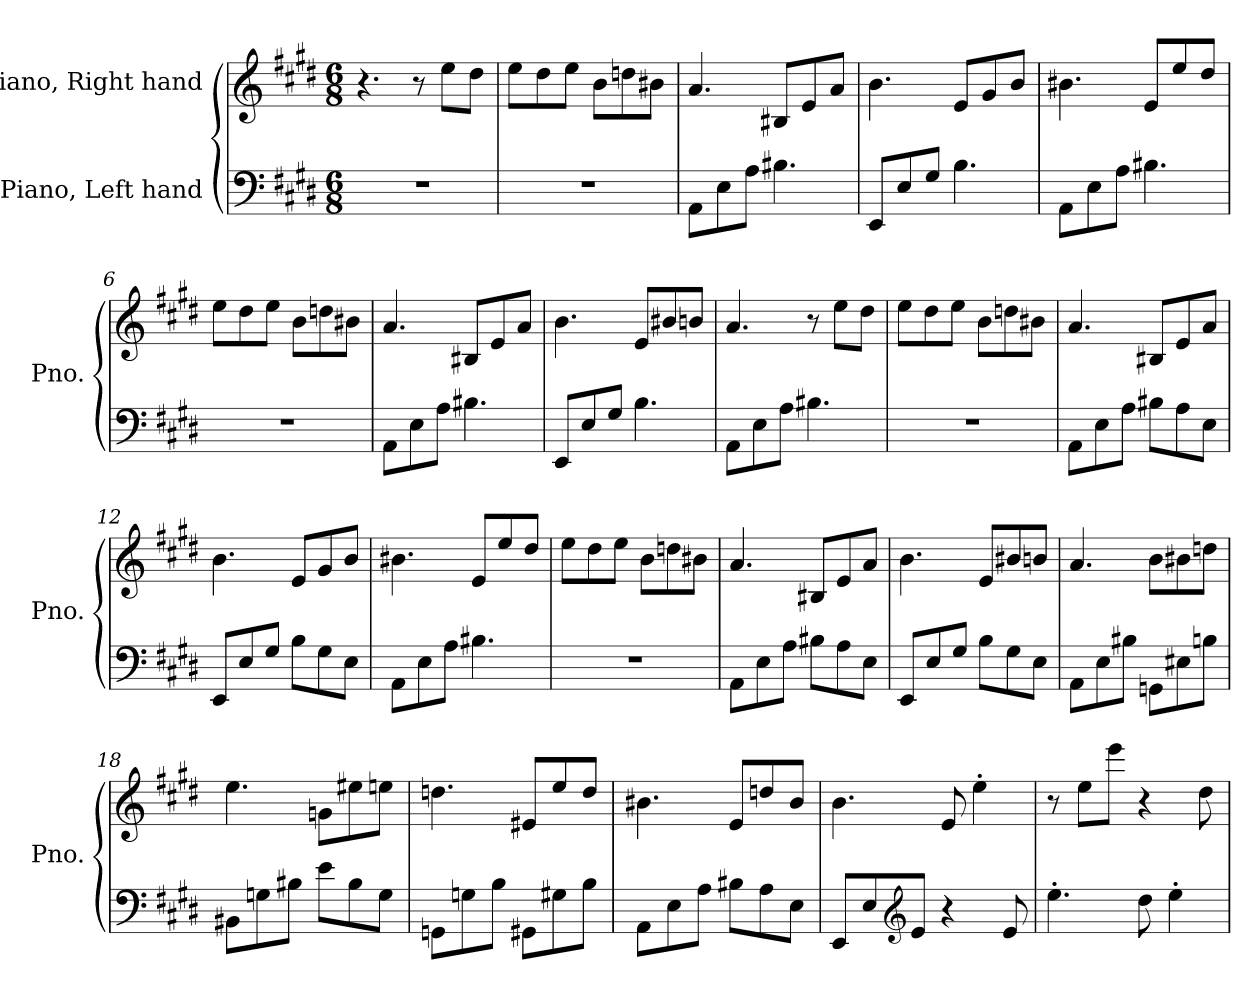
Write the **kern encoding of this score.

**kern	**kern
*part2	*part1
*staff2	*staff1
*I"Piano, Left hand	*I"Piano, Right hand
*I'Pno.	*I'Pno.
*clefF4	*clefG2
*k[f#c#g#d#]	*k[f#c#g#d#]
*M6/8	*M6/8
*MM90	*MM90
=1	=1
2.r	4.r
.	8r
.	8ee\L
.	8dd#\J
=2	=2
2.r	8ee\L
.	8dd#\
.	8ee\J
.	8b\L
.	8ddn\
.	8b#X\J
=3	=3
8AA\L	4.a/
8E\	.
8A\J	.
4.B#X\	8B#X/L
.	8e/
.	8a/J
=4	=4
8EE/L	4.b\
8E/	.
8G#/J	.
4.B\	8e/L
.	8g#/
.	8b/J
=5	=5
8AA\L	4.b#X\
8E\	.
8A\J	.
4.B#X\	8e/L
.	8ee/
.	8dd#/J
!!LO:LB:g=z
=6	=6
2.r	8ee\L
.	8dd#\
.	8ee\J
.	8b\L
.	8ddn\
.	8b#X\J
=7	=7
8AA\L	4.a/
8E\	.
8A\J	.
4.B#X\	8B#X/L
.	8e/
.	8a/J
=8	=8
8EE/L	4.b\
8E/	.
8G#/J	.
4.B\	8e/L
.	8b#X/
.	8bn/J
=9	=9
8AA\L	4.a/
8E\	.
8A\J	.
4.B#X\	8r
.	8ee\L
.	8dd#\J
=10	=10
2.r	8ee\L
.	8dd#\
.	8ee\J
.	8b\L
.	8ddn\
.	8b#X\J
!!LO:LB:g=z
=11	=11
8AA\L	4.a/
8E\	.
8A\J	.
8B#X\L	8B#X/L
8A\	8e/
8E\J	8a/J
=12	=12
8EE/L	4.b\
8E/	.
8G#/J	.
8B\L	8e/L
8G#\	8g#/
8E\J	8b/J
=13	=13
8AA\L	4.b#X\
8E\	.
8A\J	.
4.B#X\	8e/L
.	8ee/
.	8dd#/J
=14	=14
2.r	8ee\L
.	8dd#\
.	8ee\J
.	8b\L
.	8ddn\
.	8b#X\J
=15	=15
8AA\L	4.a/
8E\	.
8A\J	.
8B#X\L	8B#X/L
8A\	8e/
8E\J	8a/J
!!LO:LB:g=z
=16	=16
8EE/L	4.b\
8E/	.
8G#/J	.
8B\L	8e/L
8G#\	8b#X/
8E\J	8bn/J
=17	=17
8AA\L	4.a/
8E\	.
8B#X\J	.
8GGn\L	8b\L
8E#X\	8b#X\
8Bn\J	8ddn\J
=18	=18
8BB#X\L	4.ee\
8Gn\	.
8B#X\J	.
8e\L	8gn\L
8B#\	8ee#X\
8G\J	8een\J
=19	=19
8GGn\L	4.ddn\
8Gn\	.
8B\J	.
8GG#X\L	8e#X/L
8G#X\	8ee/
8B\J	8dd/J
!!LO:LB:g=z
=20	=20
8AA\L	4.b#X\
8E\	.
8A\J	.
8B#X\L	8e/L
8A\	8ddn/
8E\J	8b#/J
=21	=21
8EE/L	4.b\
8E/	.
*clefG2	*
8e/J	.
4r	8e/
.	4ee'\
8e/	.
=22	=22
4.ee'\	8r
.	8ee\L
.	8eee\J
8dd#\	4r
4ee'\	.
.	8dd#\
=	=
*-	*-
